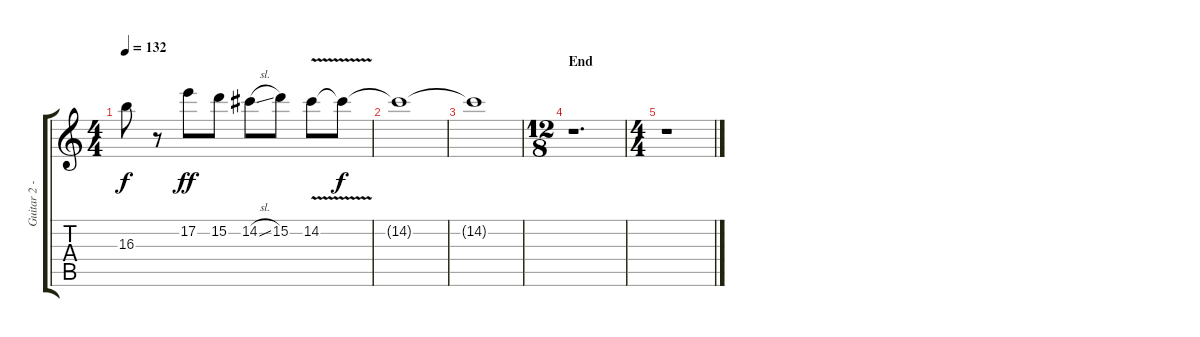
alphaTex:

\track ("Guitar 2 - lead" "Guitar 2 -") {instrument overdrivenguitar}
\staff {score tabs}
\tuning (E4 B3 G3 D3 A2 E2) {hide}
\ts (4 4)
\tempo 132
\clef g2
\ks c
16.3{t}.8{dy f} r.8 17.2.8{dy ff} 15.2.8 14.2{sl}.8 15.2.8 14.2{v}.8 14.2{t}.8{dy f} |
14.2{t}.1 |
14.2{t}.1 |
\ts (12 8)
\section ("" "End")
r.1{d} |
\ts (4 4)
r.1
